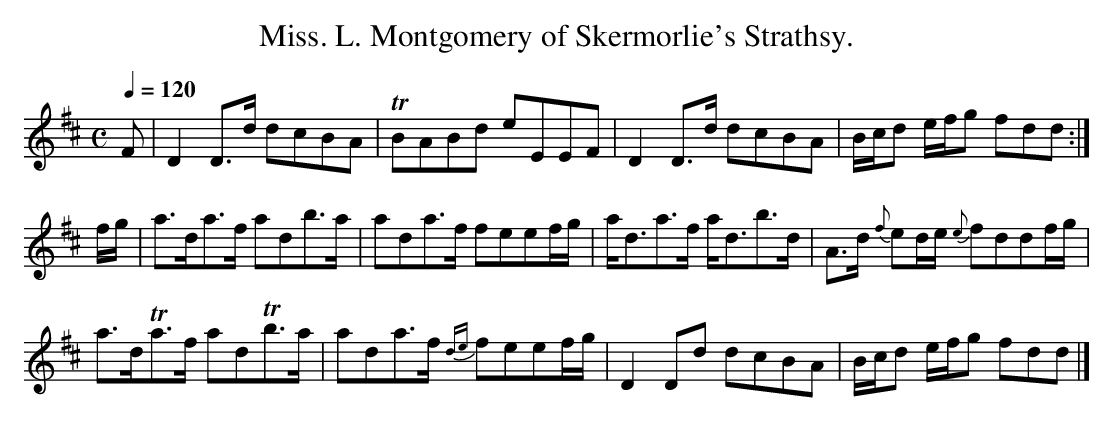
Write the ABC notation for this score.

X:1
T:Miss. L. Montgomery of Skermorlie's Strathsy.
M:C
L:1/8
Q:1/4=120
K:D
F   |D2  D>d dcBA |TBABd      eEEF   |D2 D>d dcBA |B/c/d  e/f/g    fdd   :|
f/g/|a>da>f adb>a| ada>f     feef/g/|a<da>f a<db>d|A>d {f}ed/e/ {e}fddf/g/|
     a>dTa>f adTb>a| ada>f {de}feef/g/|D2 Dd  dcBA |B/c/d  e/f/g    fdd   |]
